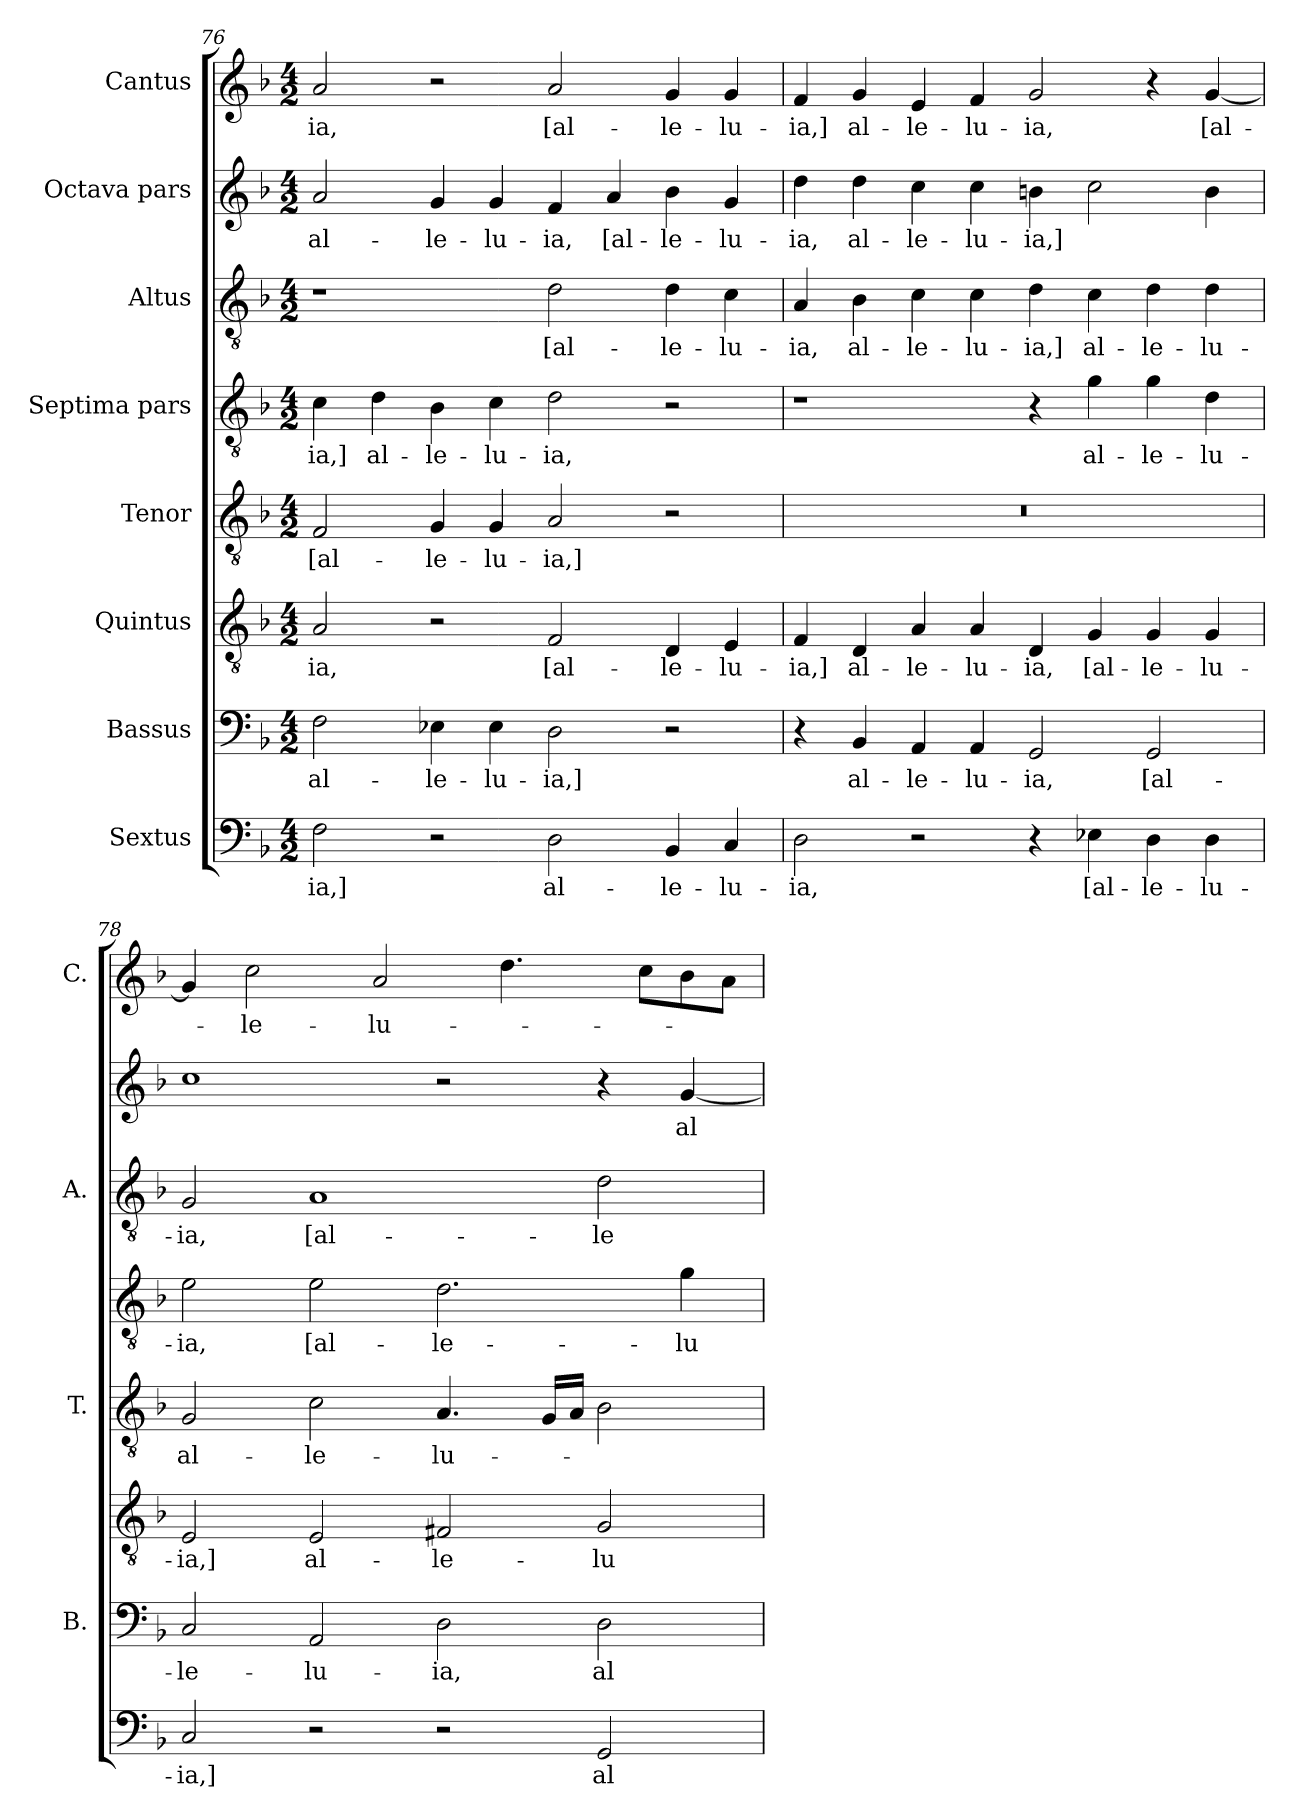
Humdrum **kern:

**kern	**text	**kern	**text	**kern	**text	**kern	**text	**kern	**text	**kern	**text	**kern	**text	**kern	**text
*part8	*part8	*part7	*part7	*part6	*part6	*part5	*part5	*part4	*part4	*part3	*part3	*part2	*part2	*part1	*part1
*staff8	*staff8	*staff7	*staff7	*staff6	*staff6	*staff5	*staff5	*staff4	*staff4	*staff3	*staff3	*staff2	*staff2	*staff1	*staff1
*I"Sextus	*	*I"Bassus	*	*I"Quintus	*	*I"Tenor	*	*I"Septima pars	*	*I"Altus	*	*I"Octava pars	*	*I"Cantus	*
*	*	*I'B.	*	*	*	*I'T.	*	*	*	*I'A.	*	*	*	*I'C.	*
*clefF4	*	*clefF4	*	*clefGv2	*	*clefGv2	*	*clefGv2	*	*clefGv2	*	*clefG2	*	*clefG2	*
*	*	*	*	*ITrd7c12	*	*ITrd7c12	*	*ITrd7c12	*	*ITrd7c12	*	*	*	*	*
*k[b-]	*	*k[b-]	*	*k[b-]	*	*k[b-]	*	*k[b-]	*	*k[b-]	*	*k[b-]	*	*k[b-]	*
*F:	*	*F:	*	*F:	*	*F:	*	*F:	*	*F:	*	*F:	*	*F:	*
*M4/2	*	*M4/2	*	*M4/2	*	*M4/2	*	*M4/2	*	*M4/2	*	*M4/2	*	*M4/2	*
=76	=76	=76	=76	=76	=76	=76	=76	=76	=76	=76	=76	=76	=76	=76	=76
!	!LO:LY:b	!	!LO:LY:b	!	!LO:LY:b	!	!LO:LY:b	!	!LO:LY:b	!	!	!	!LO:LY:b	!	!LO:LY:b
2F\	-ia,]	2F\	al-	2AA/	-ia,	2FF/	[al-	4C\	-ia,]	1r	.	2a/	al-	2a/	-ia,
!	!	!	!	!	!	!	!	!	!LO:LY:b	!	!	!	!	!	!
.	.	.	.	.	.	.	.	4D\	al-	.	.	.	.	.	.
!	!	!	!LO:LY:b	!	!	!	!LO:LY:b	!	!LO:LY:b	!	!	!	!LO:LY:b	!	!
2r	.	4E-X\	-le-	2r	.	4GG/	-le-	4BB-\	-le-	.	.	4g/	-le-	2r	.
!	!	!	!LO:LY:b	!	!	!	!LO:LY:b	!	!LO:LY:b	!	!	!	!LO:LY:b	!	!
.	.	4E-\	-lu-	.	.	4GG/	-lu-	4C\	-lu-	.	.	4g/	-lu-	.	.
!	!LO:LY:b	!	!LO:LY:b	!	!LO:LY:b	!	!LO:LY:b	!	!LO:LY:b	!	!LO:LY:b	!	!LO:LY:b	!	!LO:LY:b
2D\	al-	2D\	-ia,]	2FF/	[al-	2AA/	-ia,]	2D\	-ia,	2D\	[al-	4f/	-ia,	2a/	[al-
!	!	!	!	!	!	!	!	!	!	!	!	!	!LO:LY:b	!	!
.	.	.	.	.	.	.	.	.	.	.	.	4a/	[al-	.	.
!	!LO:LY:b	!	!	!	!LO:LY:b	!	!	!	!	!	!LO:LY:b	!	!LO:LY:b	!	!LO:LY:b
4BB-/	-le-	2r	.	4DD/	-le-	2r	.	2r	.	4D\	-le-	4b-\	-le-	4g/	-le-
!	!LO:LY:b	!	!	!	!LO:LY:b	!	!	!	!	!	!LO:LY:b	!	!LO:LY:b	!	!LO:LY:b
4C/	-lu-	.	.	4EE/	-lu-	.	.	.	.	4C\	-lu-	4g/	-lu-	4g/	-lu-
=77	=77	=77	=77	=77	=77	=77	=77	=77	=77	=77	=77	=77	=77	=77	=77
!	!LO:LY:b	!	!	!	!LO:LY:b	!LO:N:vis=1	!	!	!	!	!LO:LY:b	!	!LO:LY:b	!	!LO:LY:b
2D\	-ia,	4r	.	4FF/	-ia,]	0r	.	1r	.	4AA/	-ia,	4dd\	-ia,	4f/	-ia,]
!	!	!	!LO:LY:b	!	!LO:LY:b	!	!	!	!	!	!LO:LY:b	!	!LO:LY:b	!	!LO:LY:b
.	.	4BB-/	al-	4DD/	al-	.	.	.	.	4BB-\	al-	4dd\	al-	4g/	al-
!	!	!	!LO:LY:b	!	!LO:LY:b	!	!	!	!	!	!LO:LY:b	!	!LO:LY:b	!	!LO:LY:b
2r	.	4AA/	-le-	4AA/	-le-	.	.	.	.	4C\	-le-	4cc\	-le-	4e/	-le-
!	!	!	!LO:LY:b	!	!LO:LY:b	!	!	!	!	!	!LO:LY:b	!	!LO:LY:b	!	!LO:LY:b
.	.	4AA/	-lu-	4AA/	-lu-	.	.	.	.	4C\	-lu-	4cc\	-lu-	4f/	-lu-
!	!	!	!LO:LY:b	!	!LO:LY:b	!	!	!	!	!	!LO:LY:b	!	!LO:LY:b	!	!LO:LY:b
4r	.	2GG/	-ia,	4DD/	-ia,	.	.	4r	.	4D\	-ia,]	4bn\	-ia,]	2g/	-ia,
!	!LO:LY:b	!	!	!	!LO:LY:b	!	!	!	!LO:LY:b	!	!LO:LY:b	!	!	!	!
4E-X\	[al-	.	.	4GG/	[al-	.	.	4G\	al-	4C\	al-	2cc\	.	.	.
!	!LO:LY:b	!	!LO:LY:b	!	!LO:LY:b	!	!	!	!LO:LY:b	!	!LO:LY:b	!	!	!	!
4D\	-le-	2GG/	[al-	4GG/	-le-	.	.	4G\	-le-	4D\	-le-	.	.	4r	.
!	!LO:LY:b	!	!	!	!LO:LY:b	!	!	!	!LO:LY:b	!	!LO:LY:b	!	!	!	!LO:LY:b
4D\	-lu-	.	.	4GG/	-lu-	.	.	4D\	-lu-	4D\	-lu-	4b\	.	[<4g/	[al-
!!LO:LB:g=z
=78	=78	=78	=78	=78	=78	=78	=78	=78	=78	=78	=78	=78	=78	=78	=78
!	!LO:LY:b	!	!LO:LY:b	!	!LO:LY:b	!	!LO:LY:b	!	!LO:LY:b	!	!LO:LY:b	!	!	!	!
2C/	-ia,]	2C/	-le-	2EE/	-ia,]	2GG/	al-	2E\	-ia,	2GG/	-ia,	1cc	.	4g/]	.
!	!	!	!	!	!	!	!	!	!	!	!	!	!	!	!LO:LY:b
.	.	.	.	.	.	.	.	.	.	.	.	.	.	2cc\	-le-
!	!	!	!LO:LY:b	!	!LO:LY:b	!	!LO:LY:b	!	!LO:LY:b	!	!LO:LY:b	!	!	!	!
2r	.	2AA/	-lu-	2EE/	al-	2C\	-le-	2E\	[al-	1AA	[al-	.	.	.	.
!	!	!	!	!	!	!	!	!	!	!	!	!	!	!	!LO:LY:b
.	.	.	.	.	.	.	.	.	.	.	.	.	.	2a/	-lu-
!	!	!	!LO:LY:b	!	!LO:LY:b	!	!LO:LY:b	!	!LO:LY:b	!	!	!	!	!	!
2r	.	2D\	-ia,	2FF#X/	-le-	4.AA/	-lu-	2.D\	-le-	.	.	2r	.	.	.
.	.	.	.	.	.	.	.	.	.	.	.	.	.	4.dd\	.
.	.	.	.	.	.	16GG/LL	.	.	.	.	.	.	.	.	.
.	.	.	.	.	.	16AA/JJ	.	.	.	.	.	.	.	.	.
!	!LO:LY:b	!	!LO:LY:b	!	!LO:LY:b	!	!	!	!	!	!LO:LY:b	!	!	!	!
2GG/	al-	2D\	al-	2GG/	-lu-	2BB-\	.	.	.	2D\	-le-	4r	.	.	.
.	.	.	.	.	.	.	.	.	.	.	.	.	.	8cc\L	.
!	!	!	!	!	!	!	!	!	!LO:LY:b	!	!	!	!LO:LY:b	!	!
.	.	.	.	.	.	.	.	4G\	-lu-	.	.	[<4g/	al-	8b-\	.
.	.	.	.	.	.	.	.	.	.	.	.	.	.	8a\J	.
=	=	=	=	=	=	=	=	=	=	=	=	=	=	=	=
*-	*-	*-	*-	*-	*-	*-	*-	*-	*-	*-	*-	*-	*-	*-	*-
